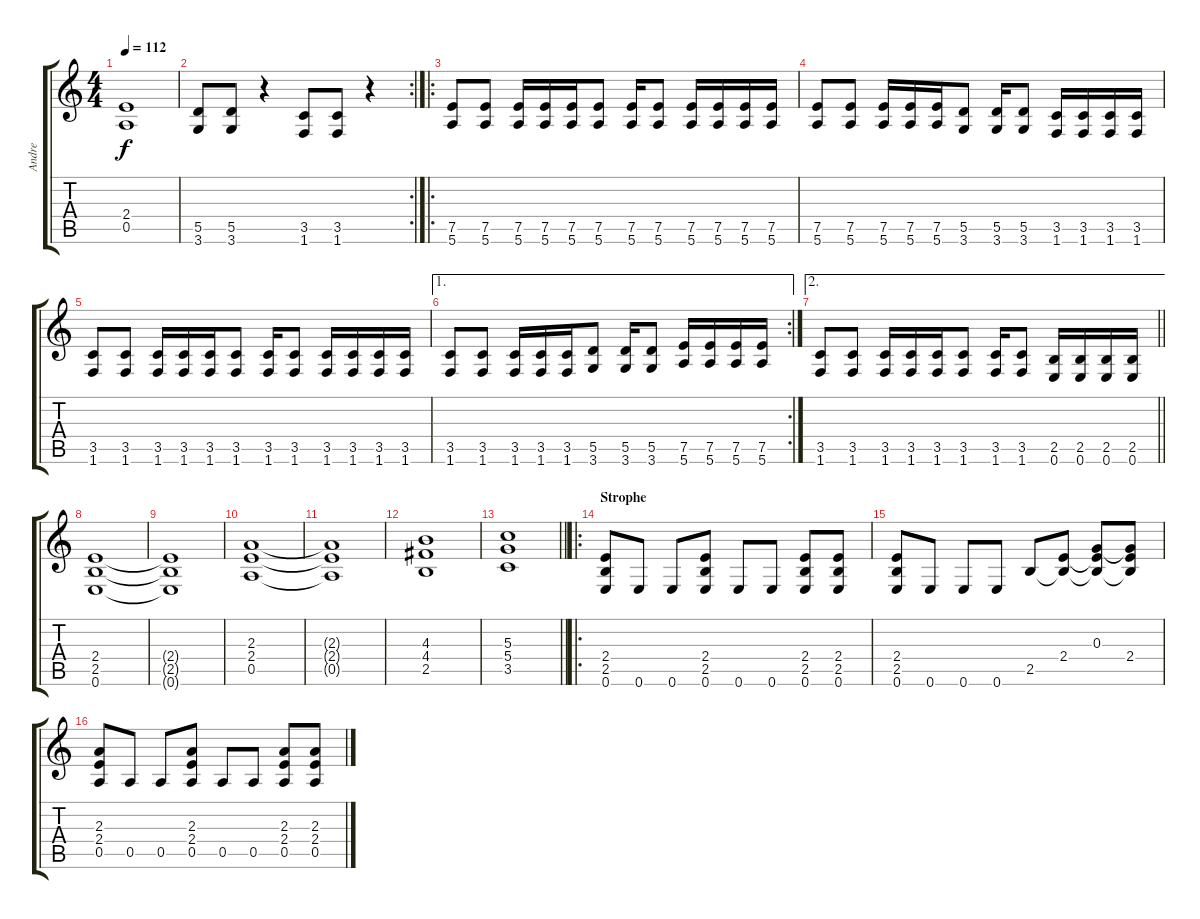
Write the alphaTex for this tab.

\track ("Andre" "Andre") {instrument distortionguitar}
\staff {score tabs}
\tuning (E4 B3 G3 D3 A2 E2) {hide}
\ts (4 4)
\tempo 112
\clef g2
\ks c
(2.4 0.5).1{dy f} |
\rc 2
(5.5 3.6).8 (5.5 3.6).8 r.4 (3.5 1.6).8 (3.5 1.6).8 r.4 |
\ro
(7.5 5.6).8 (7.5 5.6).8 (7.5 5.6).16 (7.5 5.6).16 (7.5 5.6).16 (7.5 5.6).8 (7.5 5.6).16 (7.5 5.6).8 (7.5 5.6).16 (7.5 5.6).16 (7.5 5.6).16 (7.5 5.6).16 |
(7.5 5.6).8 (7.5 5.6).8 (7.5 5.6).16 (7.5 5.6).16 (7.5 5.6).16 (5.5 3.6).8 (5.5 3.6).16 (5.5 3.6).8 (3.5 1.6).16 (3.5 1.6).16 (3.5 1.6).16 (3.5 1.6).16 |
(3.5 1.6).8 (3.5 1.6).8 (3.5 1.6).16 (3.5 1.6).16 (3.5 1.6).16 (3.5 1.6).8 (3.5 1.6).16 (3.5 1.6).8 (3.5 1.6).16 (3.5 1.6).16 (3.5 1.6).16 (3.5 1.6).16 |
\ae 1
\rc 2
(3.5 1.6).8 (3.5 1.6).8 (3.5 1.6).16 (3.5 1.6).16 (3.5 1.6).16 (5.5 3.6).8 (5.5 3.6).16 (5.5 3.6).8 (7.5 5.6).16 (7.5 5.6).16 (7.5 5.6).16 (7.5 5.6).16 |
\ae 2
\barLineRight lightlight
(3.5 1.6).8 (3.5 1.6).8 (3.5 1.6).16 (3.5 1.6).16 (3.5 1.6).16 (3.5 1.6).8 (3.5 1.6).16 (3.5 1.6).8 (2.5 0.6).16 (2.5 0.6).16 (2.5 0.6).16 (2.5 0.6).16 |
(2.4 2.5 0.6).1 |
(2.4{t} 2.5{t} 0.6{t}).1 |
(2.3 2.4 0.5).1 |
(2.3{t} 2.4{t} 0.5{t}).1 |
(4.3 4.4 2.5).1 |
\barLineRight lightlight
(5.3 5.4 3.5).1 |
\ro
\section ("" "Strophe")
(2.4 2.5 0.6).8 0.6.8 0.6.8 (2.4 2.5 0.6).8 0.6.8 0.6.8 (2.4 2.5 0.6).8 (2.4 2.5 0.6).8 |
(2.4 2.5 0.6).8 0.6.8 0.6.8 0.6.8 2.5.8 (2.4 2.5{t}).8 (0.3 2.4{t} 2.5{t}).8 (0.3{t} 2.4 2.5{t}).8 |
(2.3 2.4 0.5).8 0.5.8 0.5.8 (2.3 2.4 0.5).8 0.5.8 0.5.8 (2.3 2.4 0.5).8 (2.3 2.4 0.5).8
